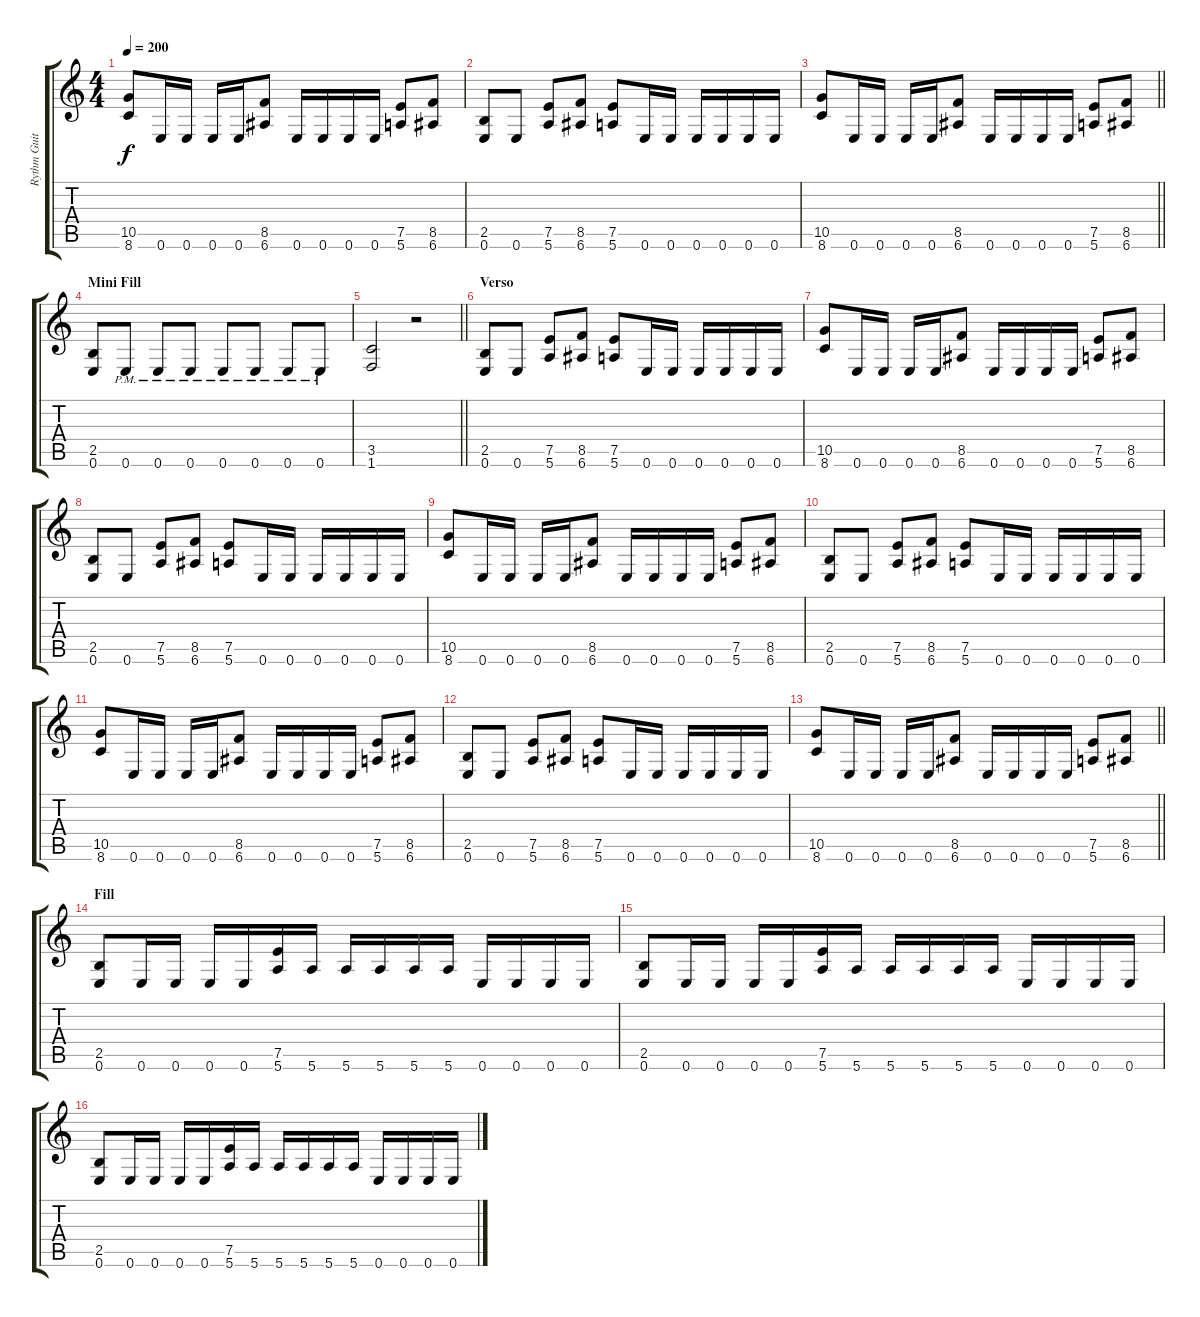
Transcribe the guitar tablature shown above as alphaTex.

\track ("Rythm Guitar" "Rythm Guit") {instrument distortionguitar}
\staff {score tabs}
\tuning (E4 B3 G3 D3 A2 E2) {hide}
\ts (4 4)
\tempo 200
\clef g2
\ks c
(10.5 8.6).8{dy f} 0.6.16 0.6.16 0.6.16 0.6.16 (8.5 6.6).8 0.6.16 0.6.16 0.6.16 0.6.16 (7.5 5.6).8 (8.5 6.6).8 |
(2.5 0.6).8 0.6.8 (7.5 5.6).8 (8.5 6.6).8 (7.5 5.6).8 0.6.16 0.6.16 0.6.16 0.6.16 0.6.16 0.6.16 |
\barLineRight lightlight
(10.5 8.6).8 0.6.16 0.6.16 0.6.16 0.6.16 (8.5 6.6).8 0.6.16 0.6.16 0.6.16 0.6.16 (7.5 5.6).8 (8.5 6.6).8 |
\section ("" "Mini Fill")
(2.5 0.6).8 0.6{pm}.8 0.6{pm}.8 0.6{pm}.8 0.6{pm}.8 0.6{pm}.8 0.6{pm}.8 0.6{pm}.8 |
\barLineRight lightlight
(3.5 1.6).2 r.2 |
\section ("" "Verso")
(2.5 0.6).8 0.6.8 (7.5 5.6).8 (8.5 6.6).8 (7.5 5.6).8 0.6.16 0.6.16 0.6.16 0.6.16 0.6.16 0.6.16 |
(10.5 8.6).8 0.6.16 0.6.16 0.6.16 0.6.16 (8.5 6.6).8 0.6.16 0.6.16 0.6.16 0.6.16 (7.5 5.6).8 (8.5 6.6).8 |
(2.5 0.6).8 0.6.8 (7.5 5.6).8 (8.5 6.6).8 (7.5 5.6).8 0.6.16 0.6.16 0.6.16 0.6.16 0.6.16 0.6.16 |
(10.5 8.6).8 0.6.16 0.6.16 0.6.16 0.6.16 (8.5 6.6).8 0.6.16 0.6.16 0.6.16 0.6.16 (7.5 5.6).8 (8.5 6.6).8 |
(2.5 0.6).8 0.6.8 (7.5 5.6).8 (8.5 6.6).8 (7.5 5.6).8 0.6.16 0.6.16 0.6.16 0.6.16 0.6.16 0.6.16 |
(10.5 8.6).8 0.6.16 0.6.16 0.6.16 0.6.16 (8.5 6.6).8 0.6.16 0.6.16 0.6.16 0.6.16 (7.5 5.6).8 (8.5 6.6).8 |
(2.5 0.6).8 0.6.8 (7.5 5.6).8 (8.5 6.6).8 (7.5 5.6).8 0.6.16 0.6.16 0.6.16 0.6.16 0.6.16 0.6.16 |
\barLineRight lightlight
(10.5 8.6).8 0.6.16 0.6.16 0.6.16 0.6.16 (8.5 6.6).8 0.6.16 0.6.16 0.6.16 0.6.16 (7.5 5.6).8 (8.5 6.6).8 |
\section ("" "Fill")
(2.5 0.6).8 0.6.16 0.6.16 0.6.16 0.6.16 (7.5 5.6).16 5.6.16 5.6.16 5.6.16 5.6.16 5.6.16 0.6.16 0.6.16 0.6.16 0.6.16 |
(2.5 0.6).8 0.6.16 0.6.16 0.6.16 0.6.16 (7.5 5.6).16 5.6.16 5.6.16 5.6.16 5.6.16 5.6.16 0.6.16 0.6.16 0.6.16 0.6.16 |
(2.5 0.6).8 0.6.16 0.6.16 0.6.16 0.6.16 (7.5 5.6).16 5.6.16 5.6.16 5.6.16 5.6.16 5.6.16 0.6.16 0.6.16 0.6.16 0.6.16
